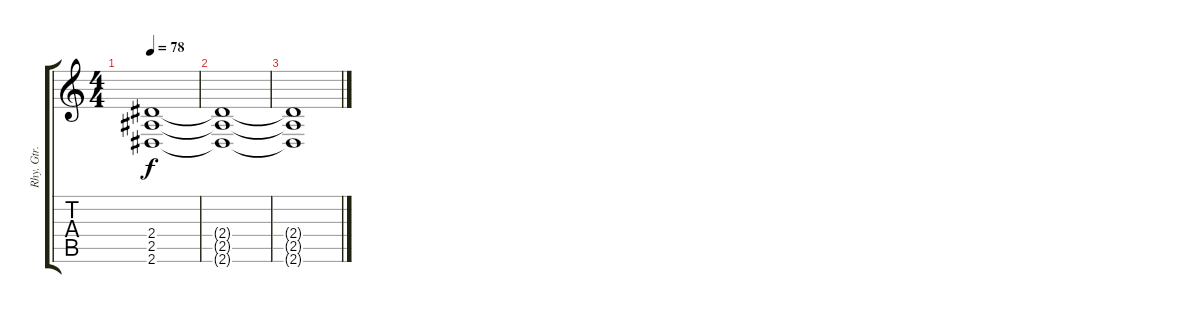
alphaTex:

\track ("Rhy. Gtr. 2" "Rhy. Gtr. ") {instrument distortionguitar}
\staff {score tabs}
\tuning (Eb4 Bb3 Gb3 Db3 Ab2 Db2) {hide}
\ts (4 4)
\tempo 78
\clef g2
\ks c
(2.4{t} 2.5{t} 2.6{t}).1{dy f} |
(2.4{t} 2.5{t} 2.6{t}).1 |
(2.4{t} 2.5{t} 2.6{t}).1
